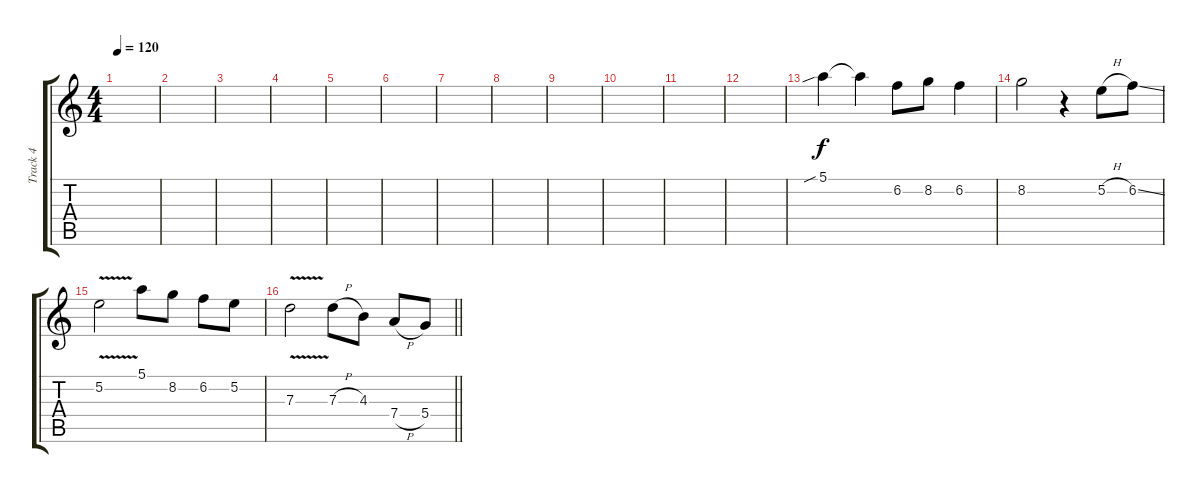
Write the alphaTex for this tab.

\track ("Track 4" "Track 4") {instrument overdrivenguitar}
\staff {score tabs}
\tuning (E4 B3 G3 D3 A2 E2) {hide}
\ts (4 4)
\tempo 120
\clef g2
\ks c
|
|
|
|
|
|
|
|
|
|
|
|
5.1{sib}.4 5.1{t}.4 6.2.8 8.2.8 6.2.4 |
8.2.2 r.4 5.2{h}.8 6.2{ss}.8 |
5.2{v}.2 5.1.8 8.2.8 6.2.8 5.2.8 |
\barLineRight lightlight
7.3{v}.2 7.3{h}.8 4.3.8 7.4{h}.8 5.4.8
